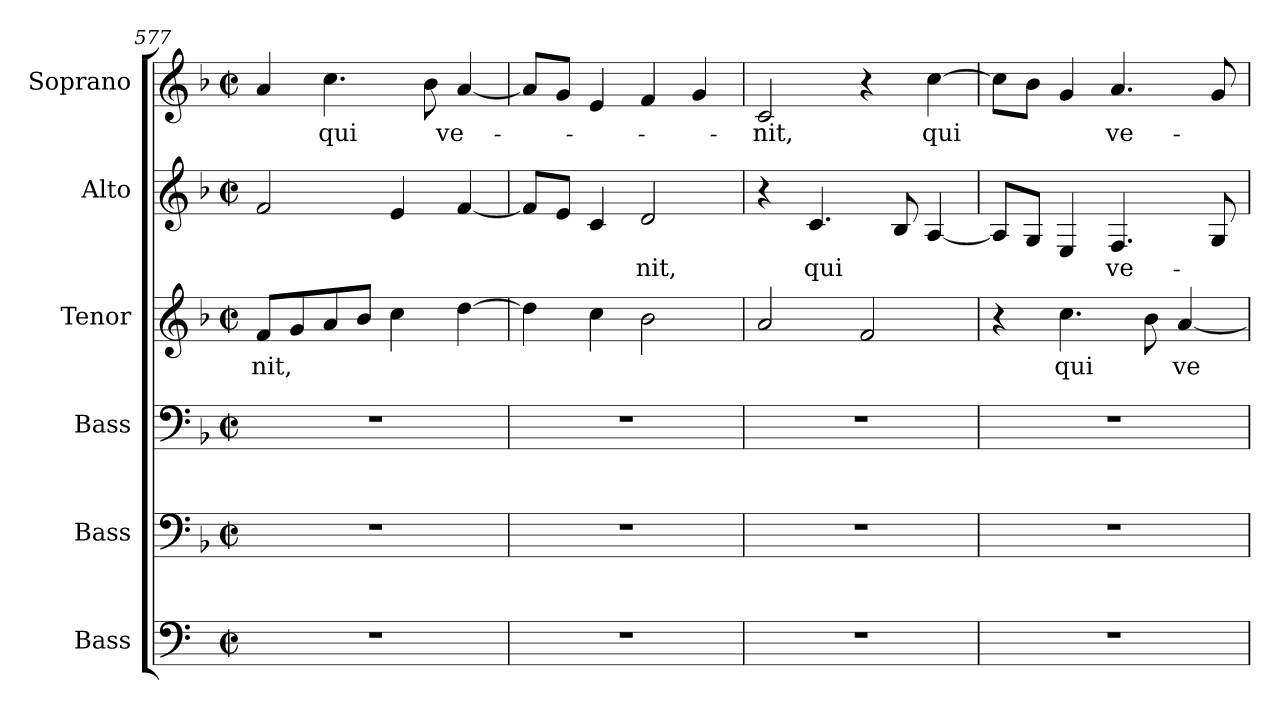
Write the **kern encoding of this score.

**kern	**kern	**kern	**kern	**text	**kern	**text	**kern	**text
*part6	*part5	*part4	*part3	*part3	*part2	*part2	*part1	*part1
*staff6	*staff5	*staff4	*staff3	*staff3	*staff2	*staff2	*staff1	*staff1
*I"Bass	*I"Bass	*I"Bass	*I"Tenor	*	*I"Alto	*	*I"Soprano	*
*I'B.	*I'B.	*I'B.	*I'T.	*	*I'A.	*	*I'S.	*
*clefF4	*clefF4	*clefF4	*clefG2	*	*clefG2	*	*clefG2	*
*	*	*	*ITrd7c12	*	*ITrd7c12	*	*	*
*k[]	*k[b-]	*k[b-]	*k[b-]	*	*k[b-]	*	*k[b-]	*
*C:	*F:	*F:	*F:	*	*F:	*	*F:	*
*M2/2	*M2/2	*M2/2	*M2/2	*	*M2/2	*	*M2/2	*
*met(c|)	*met(c|)	*met(c|)	*met(c|)	*	*met(c|)	*	*met(c|)	*
=577	=577	=577	=577	=577	=577	=577	=577	=577
!	!	!	!	!LO:LY:b:color=#000000	!	!	!	!
1r	1r	1r	8Fi/L	-nit,	2Fi/	.	4ai/	.
.	.	.	8Gi/	.	.	.	.	.
!	!	!	!	!	!	!	!	!LO:LY:b:color=#000000
.	.	.	8Ai/	.	.	.	4.cci\	qui
.	.	.	8B-i/J	.	.	.	.	.
.	.	.	4ci\	.	4Ei/	.	.	.
.	.	.	.	.	.	.	8b-i\	.
!	!	!	!	!	!	!	!	!LO:LY:b:color=#000000
.	.	.	[4di\	.	[4Fi/	.	[4ai/	ve-
=578	=578	=578	=578	=578	=578	=578	=578	=578
1r	1r	1r	4di\]	.	8Fi/L]	.	8ai/L]	.
.	.	.	.	.	8Ei/J	.	8gi/J	.
.	.	.	4ci\	.	4Ci/	.	4ei/	.
!	!	!	!	!	!	!LO:LY:b:color=#000000	!	!
.	.	.	2B-i\	.	2Di/	-nit,	4fi/	.
.	.	.	.	.	.	.	4gi/	.
=579	=579	=579	=579	=579	=579	=579	=579	=579
!	!	!	!	!	!	!	!	!LO:LY:b:color=#000000
1r	1r	1r	2Ai/	.	4r	.	2ci/	-nit,
!	!	!	!	!	!	!LO:LY:b:color=#000000	!	!
.	.	.	.	.	4.Ci/	qui	.	.
.	.	.	2Fi/	.	.	.	4r	.
.	.	.	.	.	8BB-i/	.	.	.
!	!	!	!	!	!	!	!	!LO:LY:b:color=#000000
.	.	.	.	.	[4AAi/	.	[4cci\	qui
=580	=580	=580	=580	=580	=580	=580	=580	=580
1r	1r	1r	4r	.	8AAi/L]	.	8cci\L]	.
.	.	.	.	.	8GGi/J	.	8b-i\J	.
!	!	!	!	!LO:LY:b:color=#000000	!	!	!	!
.	.	.	4.ci\	qui	4EEi/	.	4gi/	.
!	!	!	!	!	!	!LO:LY:b:color=#000000	!	!
!	!	!	!	!	!	!	!	!LO:LY:b:color=#000000
.	.	.	.	.	4.FFi/	ve-	4.ai/	ve-
.	.	.	8B-i\	.	.	.	.	.
!	!	!	!	!LO:LY:b:color=#000000	!	!	!	!
.	.	.	[4Ai/	ve-	.	.	.	.
.	.	.	.	.	8GGi/	.	8gi/	.
=	=	=	=	=	=	=	=	=
*-	*-	*-	*-	*-	*-	*-	*-	*-
